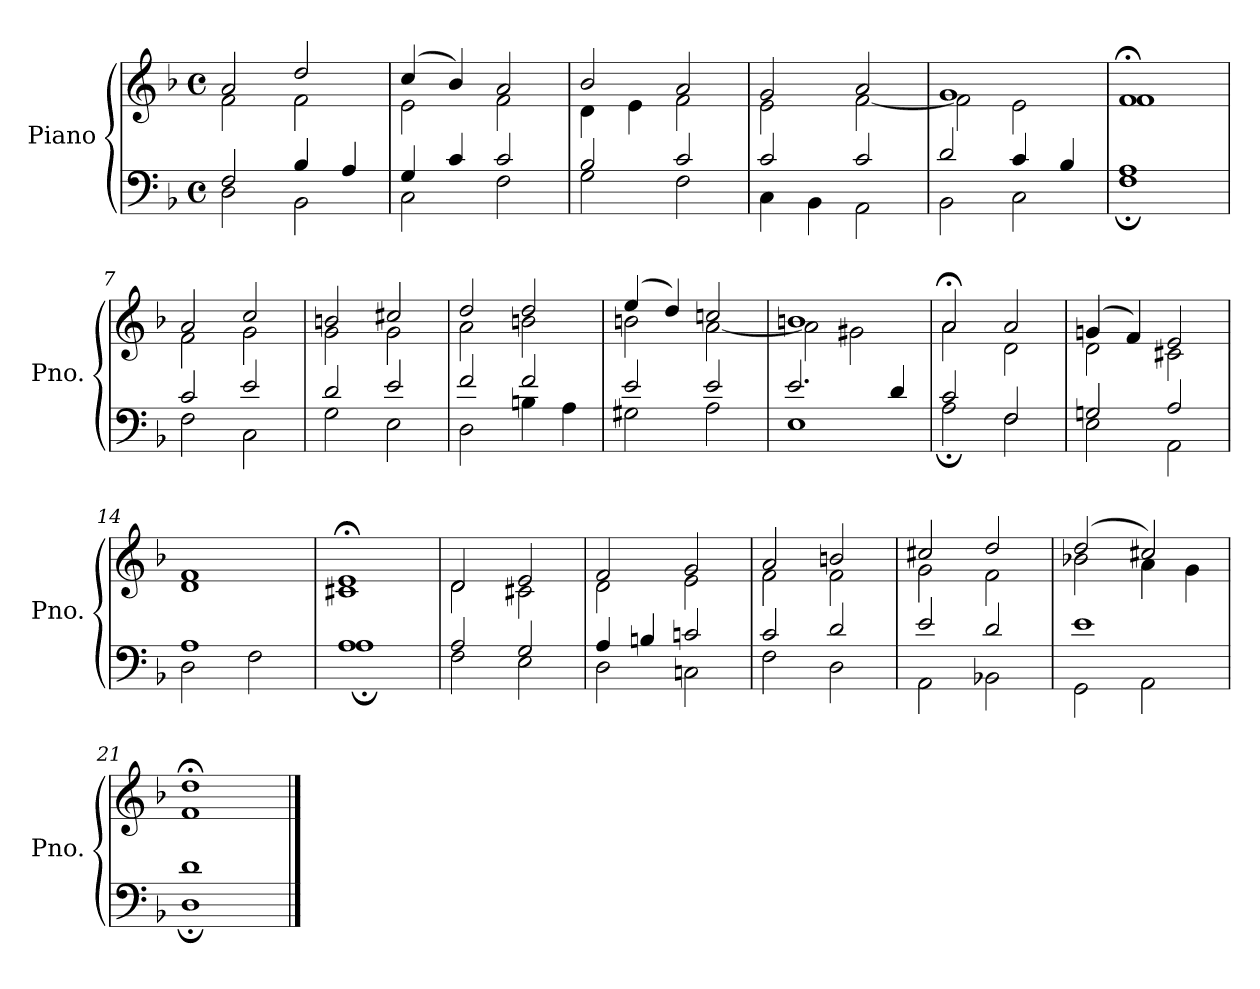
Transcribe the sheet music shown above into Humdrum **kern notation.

**kern	**kern
*part1	*part1
*staff2	*staff1
*I"Piano	*
*I'Pno.	*
*clefF4	*clefG2
*k[b-]	*k[b-]
*M4/4	*M4/4
*met(c)	*met(c)
=1	=1
*^	*^
2F/	2D\	2a/	2f\
4B-/	2BB-\	2dd/	2f\
4A/	.	.	.
=2	=2	=2	=2
4G/	2C\	(4cc/	2e\
4c/	.	4b-/)	.
2c/	2F\	2a/	2f\
=3	=3	=3	=3
2B-/	2G\	2b-/	4d\
.	.	.	4e\
2c/	2F\	2a/	2f\
=4	=4	=4	=4
2c/	4C\	2g/	2e\
.	4BB-\	.	.
2c/	2AA\	2a/	[2f\
=5	=5	=5	=5
2d/	2BB-\	1g	2f\]
4c/	2C\	.	2e\
4B-/	.	.	.
=6	=6	=6	=6
1A	1F;	1f;<	1f
=7	=7	=7	=7
2c/	2F\	2a/	2f\
2e/	2C\	2cc/	2g\
!!LO:LB:g=z	!!
=8	=8	=8	=8
2d/	2G\	2bn/	2g\
2e/	2E\	2cc#X/	2g\
=9	=9	=9	=9
2f/	2D\	2dd/	2a\
2f/	4Bn\	2dd/	2bn\
.	4A\	.	.
=10	=10	=10	=10
2e/	2G#X\	(4ee/	2bn\
.	.	4dd/)	.
2e/	2A\	2ccn/	[2a\
=11	=11	=11	=11
2.e/	1E	1bn	2a\]
.	.	.	2g#X\
4d/	.	.	.
=12	=12	=12	=12
2c/	2A;\	2a;</	2a\
2F/	2F\	2a/	2d\
=13	=13	=13	=13
2Gn/	2E\	(4gn/	2d\
.	.	4f/)	.
2A/	2AA\	2e/	2c#X\
=14	=14	=14	=14
1A	2D\	1f	1d
.	2F\	.	.
!!LO:LB:g=z	!!
=15	=15	=15	=15
1A	1A;	1e;<	1c#X
=16	=16	=16	=16
2A/	2F\	2d/	2d\
2G/	2E\	2e/	2c#X\
=17	=17	=17	=17
4A/	2D\	2f/	2d\
4Bn/	.	.	.
2cn/	2Cn\	2g/	2e\
=18	=18	=18	=18
2c/	2F\	2a/	2f\
2d/	2D\	2bn/	2f\
=19	=19	=19	=19
2e/	2AA\	2cc#X/	2g\
2d/	2BB-X\	2dd/	2f\
=20	=20	=20	=20
1e	2GG\	(2dd/	2b-X\
.	2AA\	2cc#X/)	4a\
.	.	.	4g\
=21	=21	=21	=21
1d	1D;	1dd;<	1f
*v	*v	*	*
*	*v	*v
==	==
*-	*-
